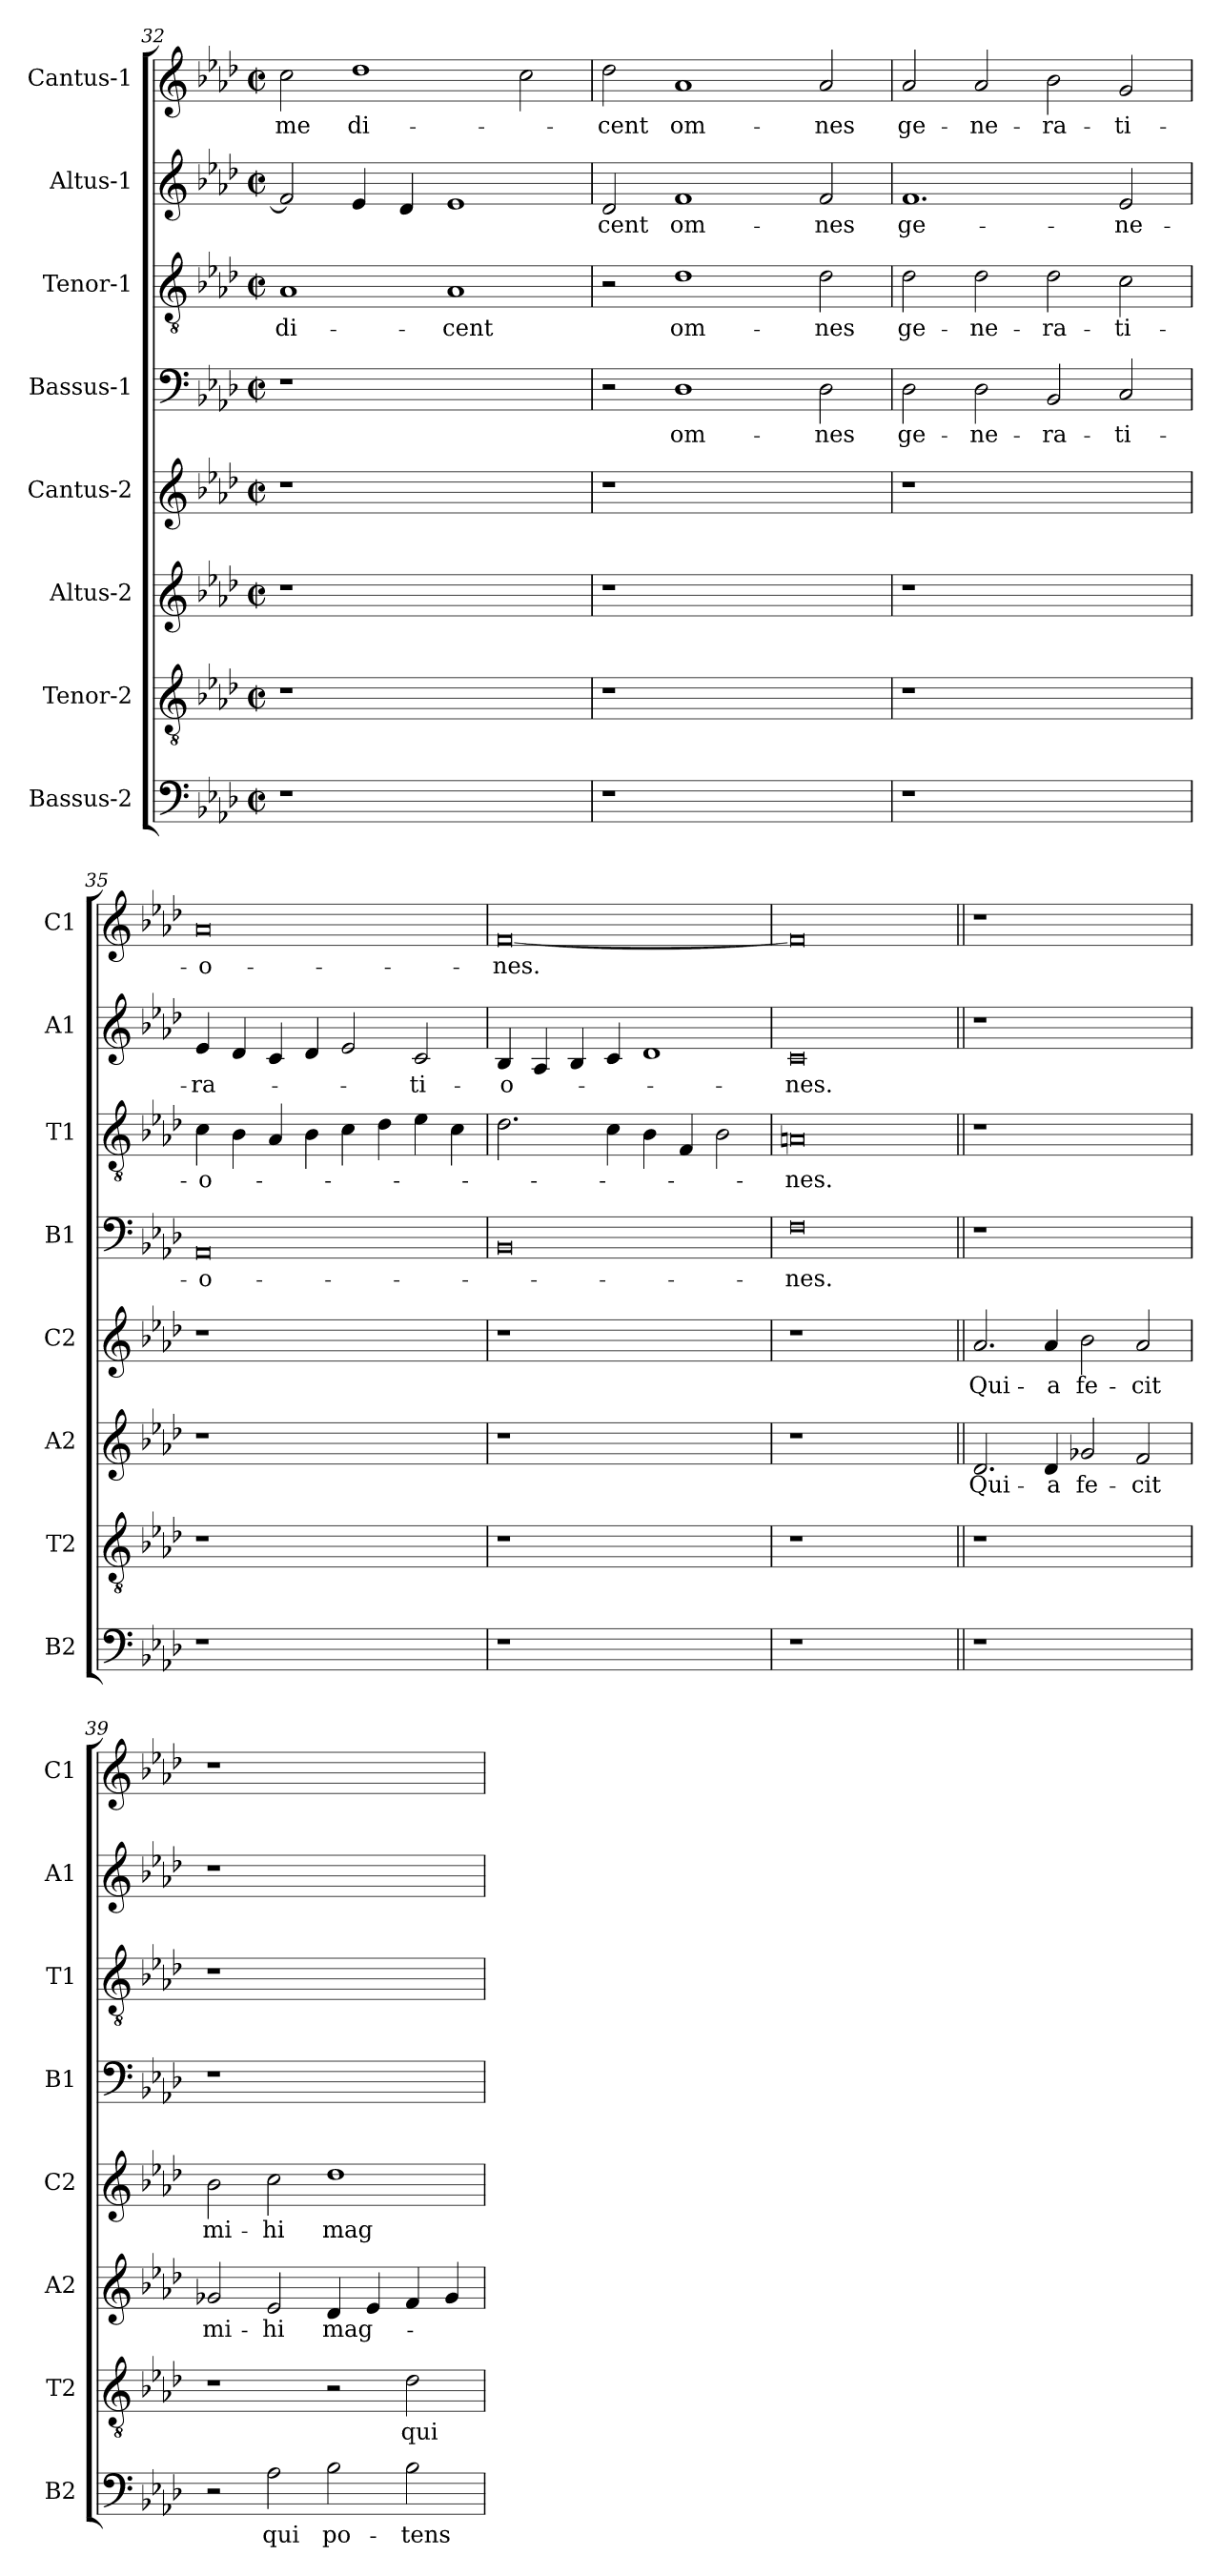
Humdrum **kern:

**kern	**text	**kern	**text	**kern	**text	**kern	**text	**kern	**text	**kern	**text	**kern	**text	**kern	**text
*part8	*part8	*part7	*part7	*part6	*part6	*part5	*part5	*part4	*part4	*part3	*part3	*part2	*part2	*part1	*part1
*staff8	*staff8	*staff7	*staff7	*staff6	*staff6	*staff5	*staff5	*staff4	*staff4	*staff3	*staff3	*staff2	*staff2	*staff1	*staff1
*I"Bassus-2	*	*I"Tenor-2	*	*I"Altus-2	*	*I"Cantus-2	*	*I"Bassus-1	*	*I"Tenor-1	*	*I"Altus-1	*	*I"Cantus-1	*
*I'B2	*	*I'T2	*	*I'A2	*	*I'C2	*	*I'B1	*	*I'T1	*	*I'A1	*	*I'C1	*
*clefF4	*	*clefGv2	*	*clefG2	*	*clefG2	*	*clefF4	*	*clefGv2	*	*clefG2	*	*clefG2	*
*k[b-e-a-d-]	*	*k[b-e-a-d-]	*	*k[b-e-a-d-]	*	*k[b-e-a-d-]	*	*k[b-e-a-d-]	*	*k[b-e-a-d-]	*	*k[b-e-a-d-]	*	*k[b-e-a-d-]	*
*A-:	*	*A-:	*	*A-:	*	*A-:	*	*A-:	*	*A-:	*	*A-:	*	*A-:	*
*M2/2	*	*M2/2	*	*M2/2	*	*M2/2	*	*M2/2	*	*M2/2	*	*M2/2	*	*M2/2	*
*met(c|)	*	*met(c|)	*	*met(c|)	*	*met(c|)	*	*met(c|)	*	*met(c|)	*	*met(c|)	*	*met(c|)	*
=32	=32	=32	=32	=32	=32	=32	=32	=32	=32	=32	=32	=32	=32	=32	=32
!	!	!	!	!	!	!	!	!	!	!	!LO:LY:b	!	!	!	!LO:LY:b
1r	.	1r	.	1r	.	1r	.	1r	.	1A-	di-	2f/]	.	2cc\	me
!	!	!	!	!	!	!	!	!	!	!	!	!	!	!	!LO:LY:b
.	.	.	.	.	.	.	.	.	.	.	.	4e-/	.	1dd-	di-
.	.	.	.	.	.	.	.	.	.	.	.	4d-/	.	.	.
!	!	!	!	!	!	!	!	!	!	!	!LO:LY:b	!	!	!	!
1ryy	.	1ryy	.	1ryy	.	1ryy	.	1ryy	.	1A-	-cent	1e-	.	.	.
.	.	.	.	.	.	.	.	.	.	.	.	.	.	2cc\	.
!!LO:LB:g=z
=33	=33	=33	=33	=33	=33	=33	=33	=33	=33	=33	=33	=33	=33	=33	=33
!	!	!	!	!	!	!	!	!	!	!	!	!	!LO:LY:b	!	!LO:LY:b
1r	.	1r	.	1r	.	1r	.	2r	.	2r	.	2d-/	-cent	2dd-\	-cent
!	!	!	!	!	!	!	!	!	!LO:LY:b	!	!LO:LY:b	!	!LO:LY:b	!	!LO:LY:b
.	.	.	.	.	.	.	.	1D-	om-	1d-	om-	1f	om-	1a-	om-
1ryy	.	1ryy	.	1ryy	.	1ryy	.	.	.	.	.	.	.	.	.
!	!	!	!	!	!	!	!	!	!LO:LY:b	!	!LO:LY:b	!	!LO:LY:b	!	!LO:LY:b
.	.	.	.	.	.	.	.	2D-\	-nes	2d-\	-nes	2f/	-nes	2a-/	-nes
=34	=34	=34	=34	=34	=34	=34	=34	=34	=34	=34	=34	=34	=34	=34	=34
!	!	!	!	!	!	!	!	!	!LO:LY:b	!	!LO:LY:b	!	!LO:LY:b	!	!LO:LY:b
1r	.	1r	.	1r	.	1r	.	2D-\	ge-	2d-\	ge-	1.f	ge-	2a-/	ge-
!	!	!	!	!	!	!	!	!	!LO:LY:b	!	!LO:LY:b	!	!	!	!LO:LY:b
.	.	.	.	.	.	.	.	2D-\	-ne-	2d-\	-ne-	.	.	2a-/	-ne-
!	!	!	!	!	!	!	!	!	!LO:LY:b	!	!LO:LY:b	!	!	!	!LO:LY:b
1ryy	.	1ryy	.	1ryy	.	1ryy	.	2BB-/	-ra-	2d-\	-ra-	.	.	2b-\	-ra-
!	!	!	!	!	!	!	!	!	!LO:LY:b	!	!LO:LY:b	!	!LO:LY:b	!	!LO:LY:b
.	.	.	.	.	.	.	.	2C/	-ti-	2c\	-ti-	2e-/	-ne-	2g/	-ti-
=35	=35	=35	=35	=35	=35	=35	=35	=35	=35	=35	=35	=35	=35	=35	=35
!	!	!	!	!	!	!	!	!	!LO:LY:b	!	!LO:LY:b	!	!LO:LY:b	!	!LO:LY:b
1r	.	1r	.	1r	.	1r	.	0AA-	-o-	4c\	-o-	4e-/	-ra-	0a-	-o-
.	.	.	.	.	.	.	.	.	.	4B-\	.	4d-/	.	.	.
.	.	.	.	.	.	.	.	.	.	4A-/	.	4c/	.	.	.
.	.	.	.	.	.	.	.	.	.	4B-\	.	4d-/	.	.	.
1ryy	.	1ryy	.	1ryy	.	1ryy	.	.	.	4c\	.	2e-/	.	.	.
.	.	.	.	.	.	.	.	.	.	4d-\	.	.	.	.	.
!	!	!	!	!	!	!	!	!	!	!	!	!	!LO:LY:b	!	!
.	.	.	.	.	.	.	.	.	.	4e-\	.	2c/	-ti-	.	.
.	.	.	.	.	.	.	.	.	.	4c\	.	.	.	.	.
=36	=36	=36	=36	=36	=36	=36	=36	=36	=36	=36	=36	=36	=36	=36	=36
!	!	!	!	!	!	!	!	!	!	!	!	!	!LO:LY:b	!	!LO:LY:b
1r	.	1r	.	1r	.	1r	.	0BB-	.	2.d-\	.	4B-/	-o-	[0f	-nes.
.	.	.	.	.	.	.	.	.	.	.	.	4A-/	.	.	.
.	.	.	.	.	.	.	.	.	.	.	.	4B-/	.	.	.
.	.	.	.	.	.	.	.	.	.	4c\	.	4c/	.	.	.
1ryy	.	1ryy	.	1ryy	.	1ryy	.	.	.	4B-\	.	1d-	.	.	.
.	.	.	.	.	.	.	.	.	.	4F/	.	.	.	.	.
.	.	.	.	.	.	.	.	.	.	2B-\	.	.	.	.	.
=37	=37	=37	=37	=37	=37	=37	=37	=37	=37	=37	=37	=37	=37	=37	=37
!	!	!	!	!	!	!	!	!	!LO:LY:b	!	!LO:LY:b	!	!LO:LY:b	!	!
1r	.	1r	.	1r	.	1r	.	0F	-nes.	0An	-nes.	0c	-nes.	0f]	.
1ryy	.	1ryy	.	1ryy	.	1ryy	.	.	.	.	.	.	.	.	.
!!LO:LB:g=z
=38||	=38||	=38||	=38||	=38||	=38||	=38||	=38||	=38||	=38||	=38||	=38||	=38||	=38||	=38||	=38||
!	!	!	!	!	!LO:LY:b	!	!LO:LY:b	!	!	!	!	!	!	!	!
1r	.	1r	.	2.d-/	Qui-	2.a-/	Qui-	1r	.	1r	.	1r	.	1r	.
!	!	!	!	!	!LO:LY:b	!	!LO:LY:b	!	!	!	!	!	!	!	!
.	.	.	.	4d-/	-a	4a-/	-a	.	.	.	.	.	.	.	.
!	!	!	!	!	!LO:LY:b	!	!LO:LY:b	!	!	!	!	!	!	!	!
1ryy	.	1ryy	.	2g-X/	fe-	2b-\	fe-	1ryy	.	1ryy	.	1ryy	.	1ryy	.
!	!	!	!	!	!LO:LY:b	!	!LO:LY:b	!	!	!	!	!	!	!	!
.	.	.	.	2f/	-cit	2a-/	-cit	.	.	.	.	.	.	.	.
=39	=39	=39	=39	=39	=39	=39	=39	=39	=39	=39	=39	=39	=39	=39	=39
!	!	!	!	!	!LO:LY:b	!	!LO:LY:b	!	!	!	!	!	!	!	!
2r	.	1r	.	2g-X/	mi-	2b-\	mi-	1r	.	1r	.	1r	.	1r	.
!	!LO:LY:b	!	!	!	!LO:LY:b	!	!LO:LY:b	!	!	!	!	!	!	!	!
2A-\	qui	.	.	2e-/	-hi	2cc\	-hi	.	.	.	.	.	.	.	.
!	!LO:LY:b	!	!	!	!LO:LY:b	!	!LO:LY:b	!	!	!	!	!	!	!	!
2B-\	po-	2r	.	4d-/	mag-	1dd-	mag-	1ryy	.	1ryy	.	1ryy	.	1ryy	.
.	.	.	.	4e-/	.	.	.	.	.	.	.	.	.	.	.
!	!LO:LY:b	!	!LO:LY:b	!	!	!	!	!	!	!	!	!	!	!	!
2B-\	-tens	2d-\	qui	4f/	.	.	.	.	.	.	.	.	.	.	.
.	.	.	.	4g-/	.	.	.	.	.	.	.	.	.	.	.
=	=	=	=	=	=	=	=	=	=	=	=	=	=	=	=
*-	*-	*-	*-	*-	*-	*-	*-	*-	*-	*-	*-	*-	*-	*-	*-
